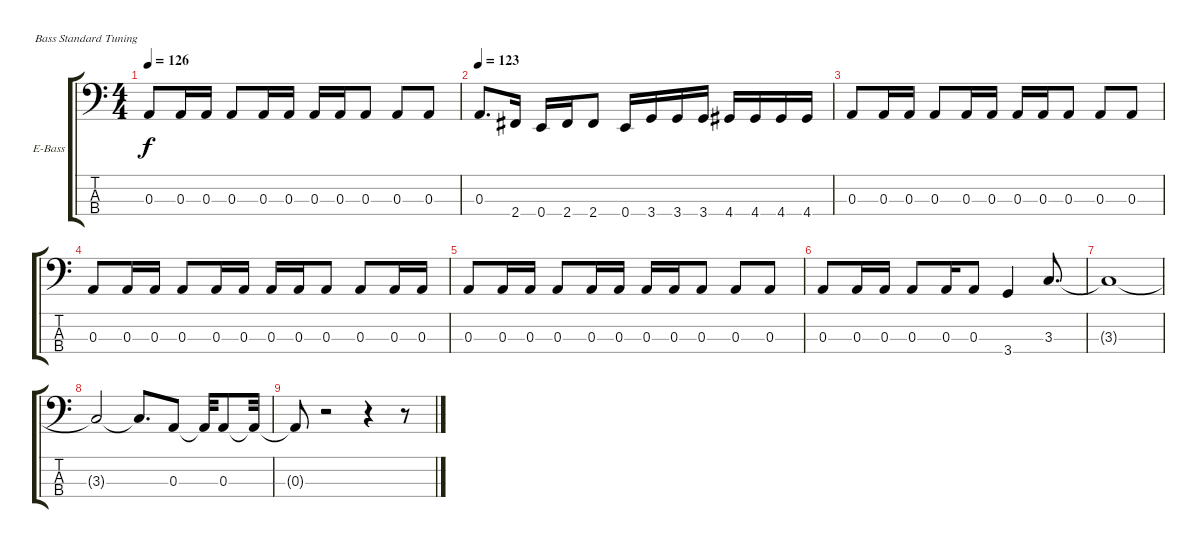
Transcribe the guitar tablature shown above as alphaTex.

\bracketExtendMode groupsimilarinstruments
\firstSystemTrackNameOrientation horizontal
\otherSystemsTrackNameOrientation horizontal
\track ("Jimmy Bain" "E-Bass") {instrument electricbasspick}
\staff {score tabs}
\tuning (G2 D2 A1 E1)
\ts (4 4)
\tempo 126
\clef f4
\ks aminor
0.3.8{dy f} 0.3.16 0.3.16 0.3.8 0.3.16 0.3.16 0.3.16 0.3.16 0.3.8 0.3.8 0.3.8 |
\tempo 123
0.3.8{d} 2.4.16 0.4.16 2.4.16 2.4.8 0.4.16 3.4.16 3.4.16 3.4.16 4.4.16 4.4.16 4.4.16 4.4.16 |
0.3.8 0.3.16 0.3.16 0.3.8 0.3.16 0.3.16 0.3.16 0.3.16 0.3.8 0.3.8 0.3.8 |
0.3.8 0.3.16 0.3.16 0.3.8 0.3.16 0.3.16 0.3.16 0.3.16 0.3.8 0.3.8 0.3.16 0.3.16 |
0.3.8 0.3.16 0.3.16 0.3.8 0.3.16 0.3.16 0.3.16 0.3.16 0.3.8 0.3.8 0.3.8 |
0.3.8 0.3.16 0.3.16 0.3.8 0.3.16 0.3.8 3.4.4 3.3.8{d} |
3.3{t}.1 |
3.3{t}.2 3.3{t}.8{d} 0.3.8 0.3{t}.32 0.3.8 0.3{t}.32 |
0.3{t}.8 r.2 r.4 r.8
